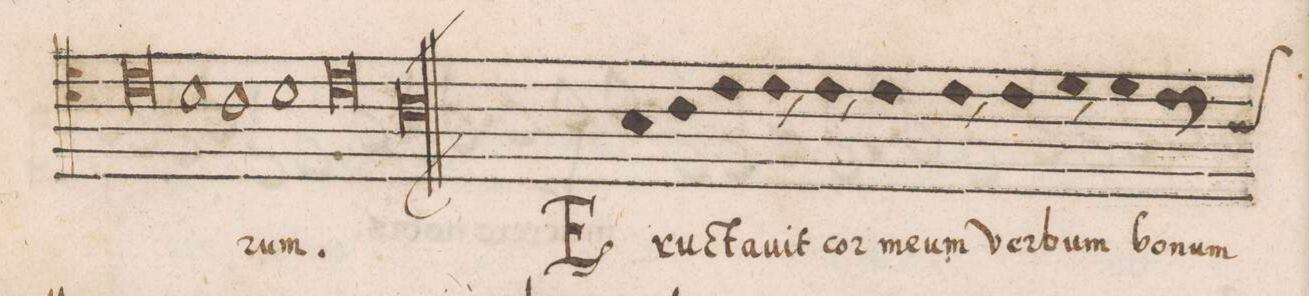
**kern	**text
*I"TENOR	*
*clefC4	*
*k[]	*
*met(C|)	*
*M2/1	*
0c	.
=34	=34
1B	.
=35	=35
1A	.
1B	-rum.
=36	=36
0c	.
=37	=37
[0Al	.
=38	=38
0A_	.
=39	=39
0A]	.
=40||	=40||
*yyM3/1	*
4G/	E-
4A\	-ruc-
4c\	-ta-
4c,\	-uit
4c,\	cor
4c\	me-
4c,\	-um
4c\	ver-
4d,\	-bum
4d\	bo-
*custos:A	*
2c\	-num
=41	=41
*yyM2/1	*
*-	*-
